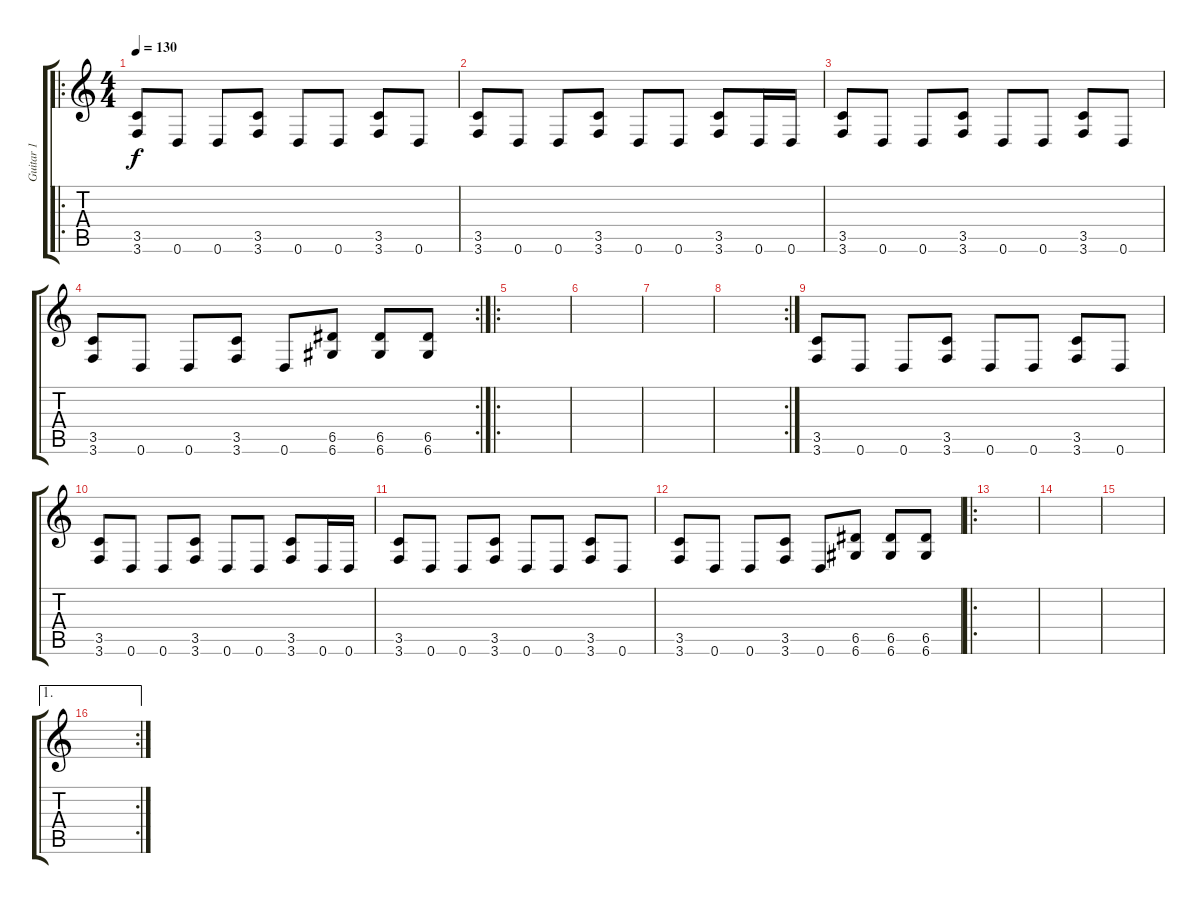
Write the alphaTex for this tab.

\track ("Guitar 1" "Guitar 1") {instrument distortionguitar}
\staff {score tabs}
\tuning (E4 B3 G3 D3 A2 D2) {hide}
\ro
\ts (4 4)
\tempo 130
\clef g2
\ks c
(3.5 3.6).8{dy f instrument distortionguitar} 0.6.8 0.6.8 (3.5 3.6).8 0.6.8 0.6.8 (3.5 3.6).8 0.6.8 |
(3.5 3.6).8 0.6.8 0.6.8 (3.5 3.6).8 0.6.8 0.6.8 (3.5 3.6).8 0.6.16 0.6.16 |
(3.5 3.6).8 0.6.8 0.6.8 (3.5 3.6).8 0.6.8 0.6.8 (3.5 3.6).8 0.6.8 |
\rc 2
(3.5 3.6).8 0.6.8 0.6.8 (3.5 3.6).8 0.6.8 (6.5 6.6).8 (6.5 6.6).8 (6.5 6.6).8 |
\ro
|
|
|
\rc 2
|
(3.5 3.6).8 0.6.8 0.6.8 (3.5 3.6).8 0.6.8 0.6.8 (3.5 3.6).8 0.6.8 |
(3.5 3.6).8 0.6.8 0.6.8 (3.5 3.6).8 0.6.8 0.6.8 (3.5 3.6).8 0.6.16 0.6.16 |
(3.5 3.6).8 0.6.8 0.6.8 (3.5 3.6).8 0.6.8 0.6.8 (3.5 3.6).8 0.6.8 |
(3.5 3.6).8 0.6.8 0.6.8 (3.5 3.6).8 0.6.8 (6.5 6.6).8 (6.5 6.6).8 (6.5 6.6).8 |
\ro
|
|
|
\ae 1
\rc 2
